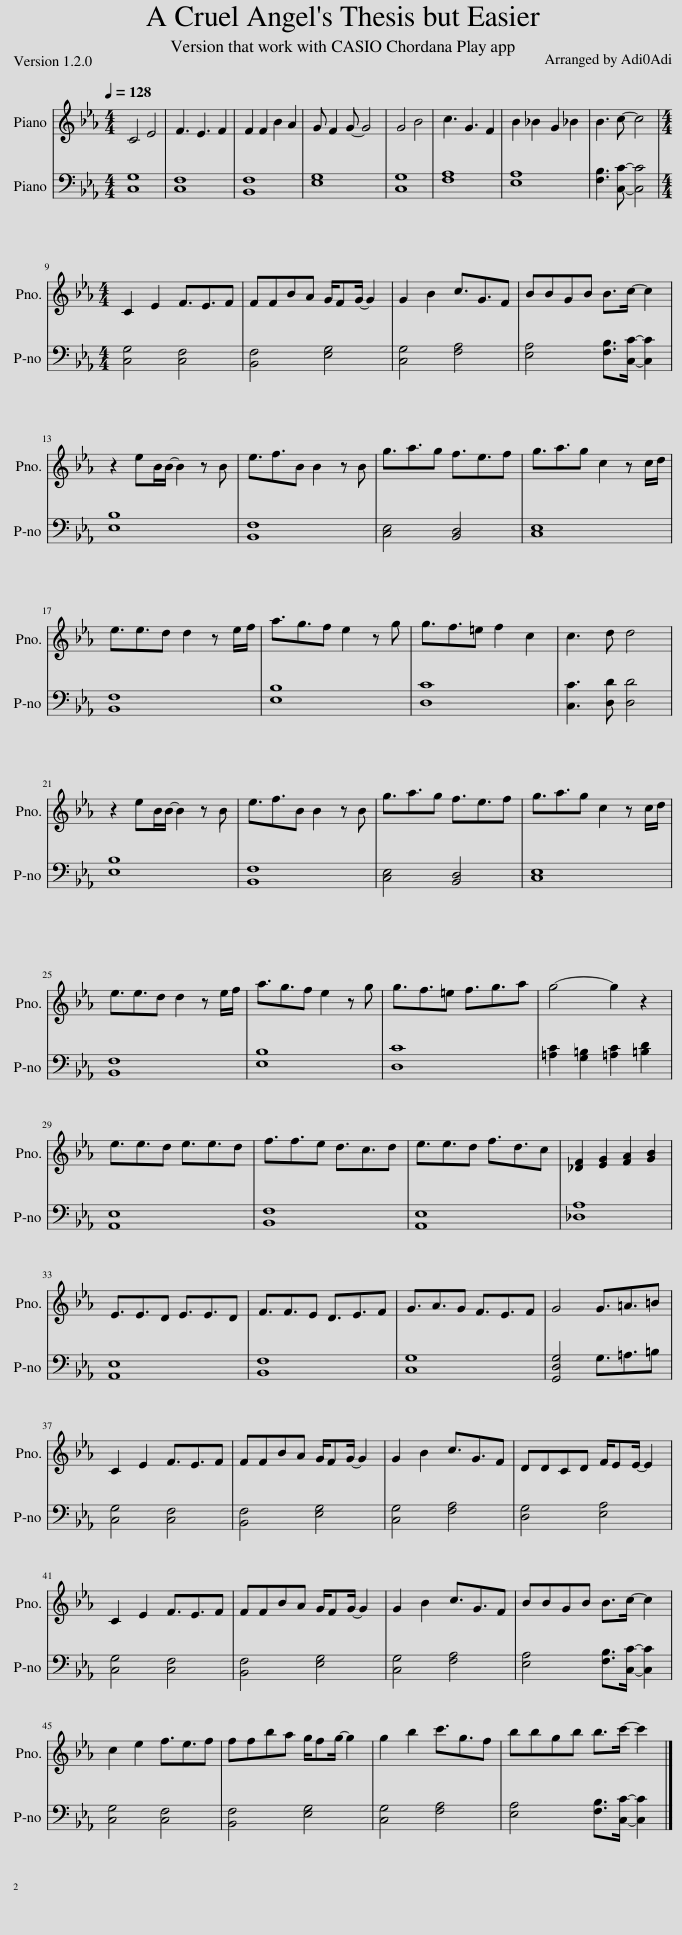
X:1
%%score 1 2
L:1/8
Q:1/4=128
M:4/4
I:linebreak $
K:Eb
V:1 treble
V:2 bass
V:1
 C4 E4 | F3 E3 F2 | F2 F2 B2 A2 | G F2 G- G4 | G4 B4 | %5
 c3 G3 F2 | B2 _B2 G2 _B2 | B3 c- c4 |$[M:4/4] C2 E2 F3/2E3/2F | FFBA G/FG/- G2 | %10
 G2 B2 c3/2G3/2F | BBGB B>c- c2 |$ z2 eB/B/- B2 z B | e3/2f3/2B B2 z B | g3/2a3/2g f3/2e3/2f | %15
 g3/2a3/2g c2 z c/d/ |$ e3/2e3/2d d2 z e/f/ | a3/2g3/2f e2 z g | g3/2f3/2=e f2 c2 | c3 d d4 |$ %20
 z2 eB/B/- B2 z B | e3/2f3/2B B2 z B | g3/2a3/2g f3/2e3/2f | g3/2a3/2g c2 z c/d/ |$ e3/2e3/2d d2 z e/f/ | %25
 a3/2g3/2f e2 z g | g3/2f3/2=e f3/2g3/2a | g4- g2 z2 |$ e3/2e3/2d e3/2e3/2d | f3/2f3/2e d3/2c3/2d | %30
 e3/2e3/2d f3/2d3/2c | [_DF]2 [EG]2 [FA]2 [GB]2 |$ E3/2E3/2D E3/2E3/2D | F3/2F3/2E D3/2E3/2F | G3/2A3/2G F3/2E3/2F | %35
 G4 G3/2=A3/2=B |$ C2 E2 F3/2E3/2F | FFBA G/FG/- G2 | G2 B2 c3/2G3/2F | DDCD F/EE/- E2 |$ %40
 C2 E2 F3/2E3/2F | FFBA G/FG/- G2 | G2 B2 c3/2G3/2F | BBGB B>c- c2 |$ c2 e2 f3/2e3/2f | %45
 ffba g/fg/- g2 | g2 b2 c'3/2g3/2f | bbgb b>c'- c'2 |] %48
V:2
 [C,G,]8 | [C,F,]8 | [B,,F,]8 | [E,G,]8 | [C,G,]8 | %5
 [F,A,]8 | [E,A,]8 | [F,B,]3 [C,C]- [C,C]4 |$[M:4/4] [C,G,]4 [C,F,]4 | [B,,F,]4 [E,G,]4 | %10
 [C,G,]4 [F,A,]4 | [E,A,]4 [F,B,]>[C,C]- [C,C]2 |$ [E,B,]8 | [B,,F,]8 | [C,E,]4 [B,,D,]4 | %15
 [C,E,]8 |$ [B,,F,]8 | [E,B,]8 | [D,C]8 | [C,C]3 [D,D] [D,D]4 |$ %20
 [E,B,]8 | [B,,F,]8 | [C,E,]4 [B,,D,]4 | [C,E,]8 |$ [B,,F,]8 | %25
 [E,B,]8 | [D,C]8 | [=A,C]2 [G,=B,]2 [=A,C]2 [=B,D]2 |$ [A,,E,]8 | [B,,F,]8 | %30
 [A,,E,]8 | [_D,A,]8 |$ [A,,E,]8 | [B,,F,]8 | [C,G,]8 | %35
 [G,,D,G,]4 G,3/2=A,3/2=B, |$ [C,G,]4 [C,F,]4 | [B,,F,]4 [E,G,]4 | [C,G,]4 [F,A,]4 | [D,G,]4 [E,A,]4 |$ %40
 [C,G,]4 [C,F,]4 | [B,,F,]4 [E,G,]4 | [C,G,]4 [F,A,]4 | [E,A,]4 [F,B,]>[C,C]- [C,C]2 |$ [C,G,]4 [C,F,]4 | %45
 [B,,F,]4 [E,G,]4 | [C,G,]4 [F,A,]4 | [E,A,]4 [F,B,]>[C,C]- [C,C]2 |] %48
